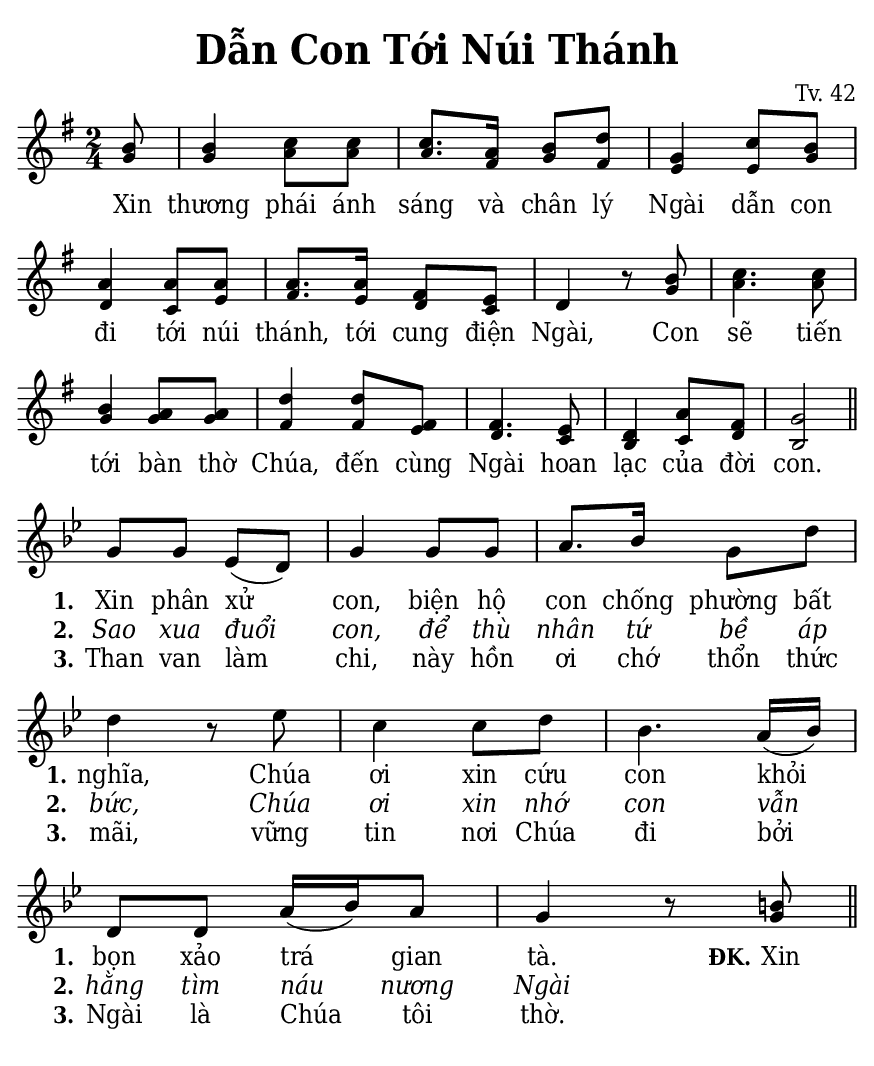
% Cài đặt chung\
\version "2.22.1"
\include "english.ly"

\header {
  title = \markup { \fontsize #1 "Dẫn Con Tới Núi Thánh" }
  composer = "Tv. 42"
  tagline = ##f
}

% Nhạc phiên khúc
nhacPhienKhucSop = \relative c'' {
  \partial 8 b8 |
  b4 c8 c |
  c8. a16 b8 d |
  g,4 c8 b |
  a4 a8 a |
  a8. a16 fs8 e |
  d4 r8 b' |
  c4. c8 |
  b4 a8 a |
  d4 d8 fs, |
  fs4. e8 |
  d4 a'8 fs |
  g2 \bar "||" \break
  
  \set Staff.printKeyCancellation = ##f
  \set Staff.explicitKeySignatureVisibility = #end-of-line-invisible
  \key bf \major
  g8 g ef (d) |
  g4 g8 g |
  a8. bf16 g8 d' |
  d4 r8 ef |
  c4 c8 d |
  bf4. a16 (bf) |
  d,8 d a'16 (bf) a8 |
  g4 r8 <b! g> \bar "||"
}

nhacPhienKhucAlto = \relative c'' {
  g8 |
  g4 a8 a |
  a8. fs16 g8 fs |
  e4 e8 g |
  d4 c8 e |
  fs8. e16 d8 c |
  d4 r8 g |
  a4. a8 |
  g4 g8 g |
  fs4 fs8 e |
  d4. c8 |
  b4 c8 d |
  b2
}

% Lời phiên khúc
loiPhienKhucSop = \lyrics {
  %\set stanza = "ĐK:"
  Xin thương phái ánh sáng và chân lý Ngài
  dẫn con đi tới núi thánh,
  tới cung điện Ngài,
  Con sẽ tiến tới bàn thờ Chúa,
  đến cùng Ngài hoan lạc của đời con.
  <<
    {
      \set stanza = "1."
      Xin phân xử con,
      biện hộ con chống phường bất nghĩa,
      Chúa ơi xin cứu con khỏi bọn xảo trá gian tà.
      \set stanza = "ĐK."
      Xin
    }
    \new Lyrics {
	    \set associatedVoice = "beSop"
	    \set stanza = "2."
      \override Lyrics.LyricText.font-shape = #'italic
	    Sao xua đuổi con, để thù nhân tứ bề áp bức,
	    Chúa ơi xin nhớ con vẫn hằng tìm náu nương Ngài
    }
    \new Lyrics {
	    \set associatedVoice = "beSop"
	    \set stanza = "3."
	    Than van làm chi, này hồn ơi chớ thổn thức mãi,
	    vững tin nơi Chúa đi bởi Ngài là Chúa tôi thờ.
    }
  >>
}

% Dàn trang
\paper {
  #(set-paper-size "a5")
  top-margin = 3\mm
  bottom-margin = 3\mm
  left-margin = 3\mm
  right-margin = 3\mm
  indent = #0
  #(define fonts
	 (make-pango-font-tree "Deja Vu Serif Condensed"
	 		       "Deja Vu Serif Condensed"
			       "Deja Vu Serif Condensed"
			       (/ 20 20)))
  print-page-number = ##f
  system-system-spacing = #'((basic-distance . 0.1) (padding . 2.5))
}

TongNhip = {
  \key g \major \time 2/4
  \set Timing.beamExceptions = #'()
  \set Timing.baseMoment = #(ly:make-moment 1/4)
}

% mã nguồn cho những chức năng chưa hỗ trợ trong phiên bản lilypond hiện tại
% cung cấp bởi cộng đồng lilypond khi gửi email đến lilypond-user@gnu.org
% Đổi kích thước nốt cho bè phụ
notBePhu =
#(define-music-function (font-size music) (number? ly:music?)
   (for-some-music
     (lambda (m)
       (if (music-is-of-type? m 'rhythmic-event)
           (begin
             (set! (ly:music-property m 'tweaks)
                   (cons `(font-size . ,font-size)
                         (ly:music-property m 'tweaks)))
             #t)
           #f))
     music)
   music)

% in số phiên khúc trên mỗi dòng
#(define (add-grob-definition grob-name grob-entry)
    (set! all-grob-descriptions
          (cons ((@@ (lily) completize-grob-entry)
                 (cons grob-name grob-entry))
                all-grob-descriptions)))

#(add-grob-definition
   'StanzaNumberSpanner
   `((direction . ,LEFT)
     (font-series . bold)
     (padding . 1)
     (side-axis . ,X)
     (stencil . ,ly:text-interface::print)
     (X-offset . ,ly:side-position-interface::x-aligned-side)
     (Y-extent . ,grob::always-Y-extent-from-stencil)
     (meta . ((class . Spanner)
              (interfaces . (font-interface
                             side-position-interface
                             stanza-number-interface
                             text-interface))))))

\layout {
   \context {
     \Global
     \grobdescriptions #all-grob-descriptions
   }
   \context {
     \Score
     \remove Stanza_number_align_engraver
     \consists
       #(lambda (context)
          (let ((texts '())
                (syllables '()))
            (make-engraver
             (acknowledgers
              ((stanza-number-interface engraver grob source-engraver)
                 (set! texts (cons grob texts)))
              ((lyric-syllable-interface engraver grob source-engraver)
                 (set! syllables (cons grob syllables))))
             ((stop-translation-timestep engraver)
                (for-each
                 (lambda (text)
                   (for-each
                    (lambda (syllable)
                      (ly:pointer-group-interface::add-grob text
'side-support-elements syllable))
                    syllables))
                 texts)
                (set! syllables '())))))
   }
   \context {
     \Lyrics
     \remove Stanza_number_engraver
     \consists
       #(lambda (context)
          (let ((text #f)
                (last-stanza #f))
            (make-engraver
             ((process-music engraver)
                (let ((stanza (ly:context-property context 'stanza #f)))
                  (if (and stanza (not (equal? stanza last-stanza)))
                      (let ((column (ly:context-property context
'currentCommandColumn)))
                        (set! last-stanza stanza)
                        (if text
                            (ly:spanner-set-bound! text RIGHT column))

                        (set! text (ly:engraver-make-grob engraver
'StanzaNumberSpanner '()))
                        (ly:grob-set-property! text 'text stanza)
                        (ly:spanner-set-bound! text LEFT column)))))
             ((finalize engraver)
                (if text
                    (let ((column (ly:context-property context
'currentCommandColumn)))
                      (ly:spanner-set-bound! text RIGHT column)))))))
     \override StanzaNumberSpanner.horizon-padding = 10000
   }
}
% kết thúc mã nguồn

\score {
  \new ChoirStaff <<
    \new Staff \with {
        \consists "Merge_rests_engraver"
        printPartCombineTexts = ##f
      }
      <<
      \new Voice \TongNhip \partCombine 
        \nhacPhienKhucSop
        \notBePhu -1 { \nhacPhienKhucAlto }
      \new NullVoice = beSop \nhacPhienKhucSop
      \new Lyrics \lyricsto beSop \loiPhienKhucSop
      >>
  >>
  \layout {
    \override Lyrics.LyricSpace.minimum-distance = #1.5
    \override Score.BarNumber.break-visibility = ##(#f #f #f)
    \override Score.SpacingSpanner.uniform-stretching = ##t
  } 
}
